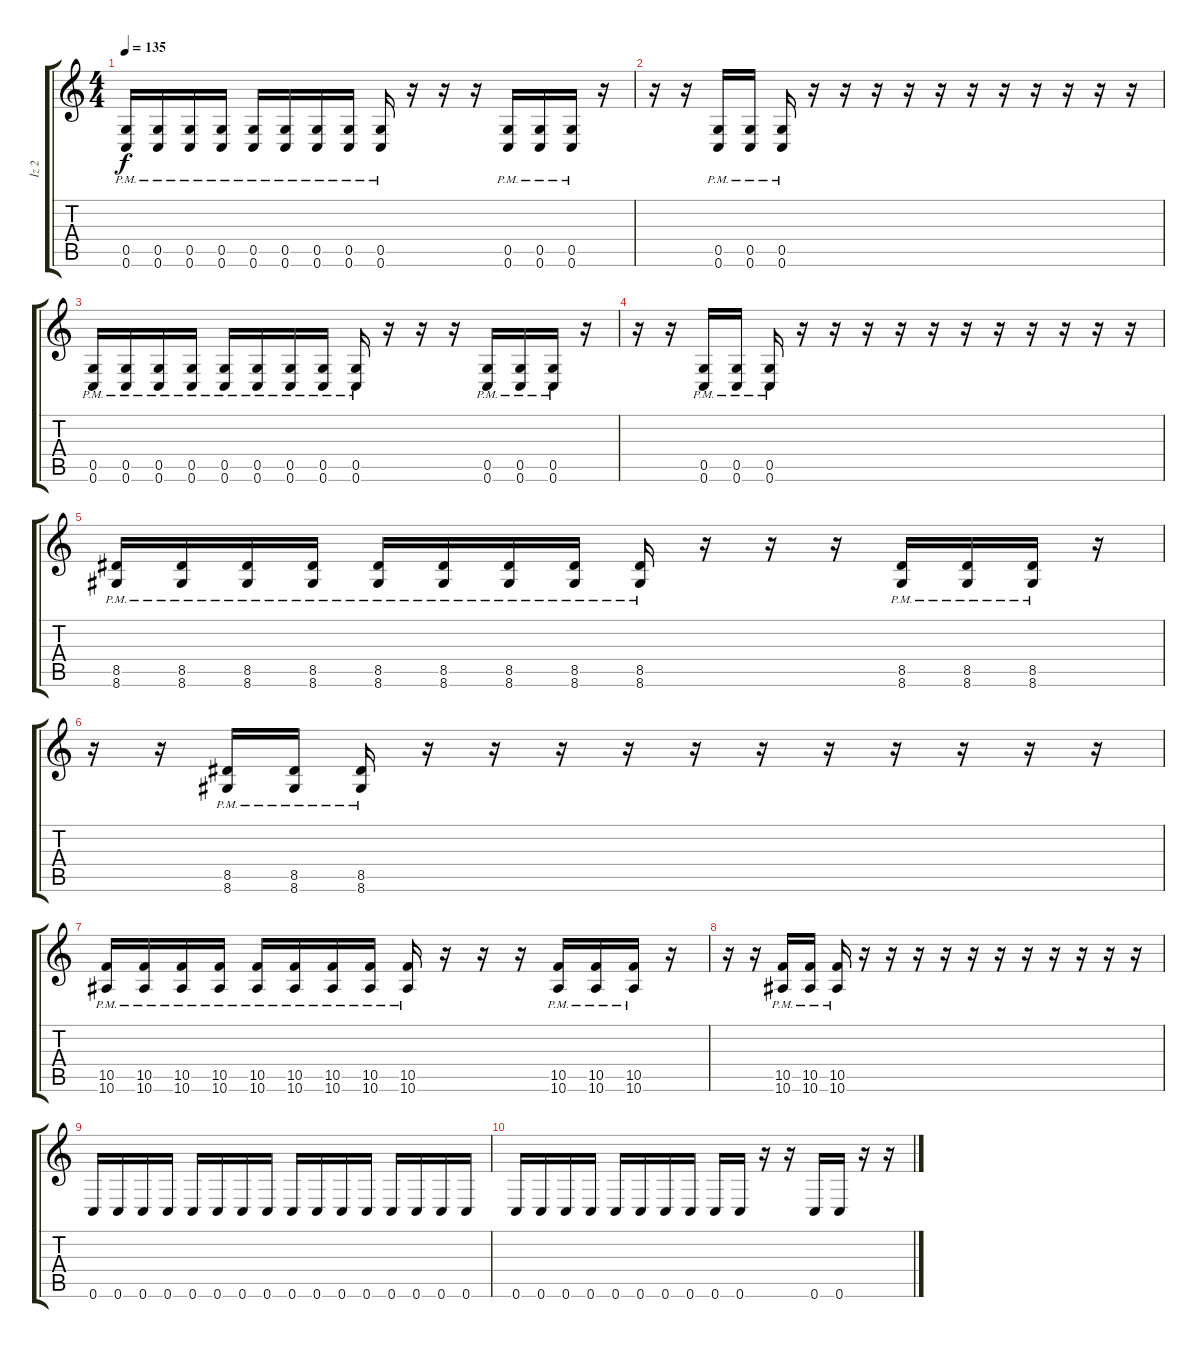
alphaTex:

\track ("İz 2" "İz 2") {instrument distortionguitar}
\staff {score tabs}
\tuning (D4 A3 F3 C3 G2 C2) {hide}
\ts (4 4)
\tempo 135
\clef g2
\ks c
(0.5 0.6{pm}).16{dy f} (0.5 0.6{pm}).16 (0.5 0.6{pm}).16 (0.5 0.6{pm}).16 (0.5 0.6{pm}).16 (0.5 0.6{pm}).16 (0.5 0.6{pm}).16 (0.5 0.6{pm}).16 (0.5 0.6{pm}).16 r.16 r.16 r.16 (0.5 0.6{pm}).16 (0.5 0.6{pm}).16 (0.5 0.6{pm}).16 r.16 |
r.16 r.16 (0.5 0.6{pm}).16 (0.5 0.6{pm}).16 (0.5 0.6{pm}).16 r.16 r.16 r.16 r.16 r.16 r.16 r.16 r.16 r.16 r.16 r.16 |
(0.5 0.6{pm}).16 (0.5 0.6{pm}).16 (0.5 0.6{pm}).16 (0.5 0.6{pm}).16 (0.5 0.6{pm}).16 (0.5 0.6{pm}).16 (0.5 0.6{pm}).16 (0.5 0.6{pm}).16 (0.5 0.6{pm}).16 r.16 r.16 r.16 (0.5 0.6{pm}).16 (0.5 0.6{pm}).16 (0.5 0.6{pm}).16 r.16 |
r.16 r.16 (0.5 0.6{pm}).16 (0.5 0.6{pm}).16 (0.5 0.6{pm}).16 r.16 r.16 r.16 r.16 r.16 r.16 r.16 r.16 r.16 r.16 r.16 |
(8.5 8.6{pm}).16 (8.5 8.6{pm}).16 (8.5 8.6{pm}).16 (8.5 8.6{pm}).16 (8.5 8.6{pm}).16 (8.5 8.6{pm}).16 (8.5 8.6{pm}).16 (8.5 8.6{pm}).16 (8.5 8.6{pm}).16 r.16 r.16 r.16 (8.5 8.6{pm}).16 (8.5 8.6{pm}).16 (8.5 8.6{pm}).16 r.16 |
r.16 r.16 (8.5 8.6{pm}).16 (8.5 8.6{pm}).16 (8.5 8.6{pm}).16 r.16 r.16 r.16 r.16 r.16 r.16 r.16 r.16 r.16 r.16 r.16 |
(10.5 10.6{pm}).16 (10.5 10.6{pm}).16 (10.5 10.6{pm}).16 (10.5 10.6{pm}).16 (10.5 10.6{pm}).16 (10.5 10.6{pm}).16 (10.5 10.6{pm}).16 (10.5 10.6{pm}).16 (10.5 10.6{pm}).16 r.16 r.16 r.16 (10.5 10.6{pm}).16 (10.5 10.6{pm}).16 (10.5 10.6{pm}).16 r.16 |
r.16 r.16 (10.5 10.6{pm}).16 (10.5 10.6{pm}).16 (10.5 10.6{pm}).16 r.16 r.16 r.16 r.16 r.16 r.16 r.16 r.16 r.16 r.16 r.16 |
0.6.16 0.6.16 0.6.16 0.6.16 0.6.16 0.6.16 0.6.16 0.6.16 0.6.16 0.6.16 0.6.16 0.6.16 0.6.16 0.6.16 0.6.16 0.6.16 |
0.6.16 0.6.16 0.6.16 0.6.16 0.6.16 0.6.16 0.6.16 0.6.16 0.6.16 0.6.16 r.16 r.16 0.6.16 0.6.16 r.16 r.16
